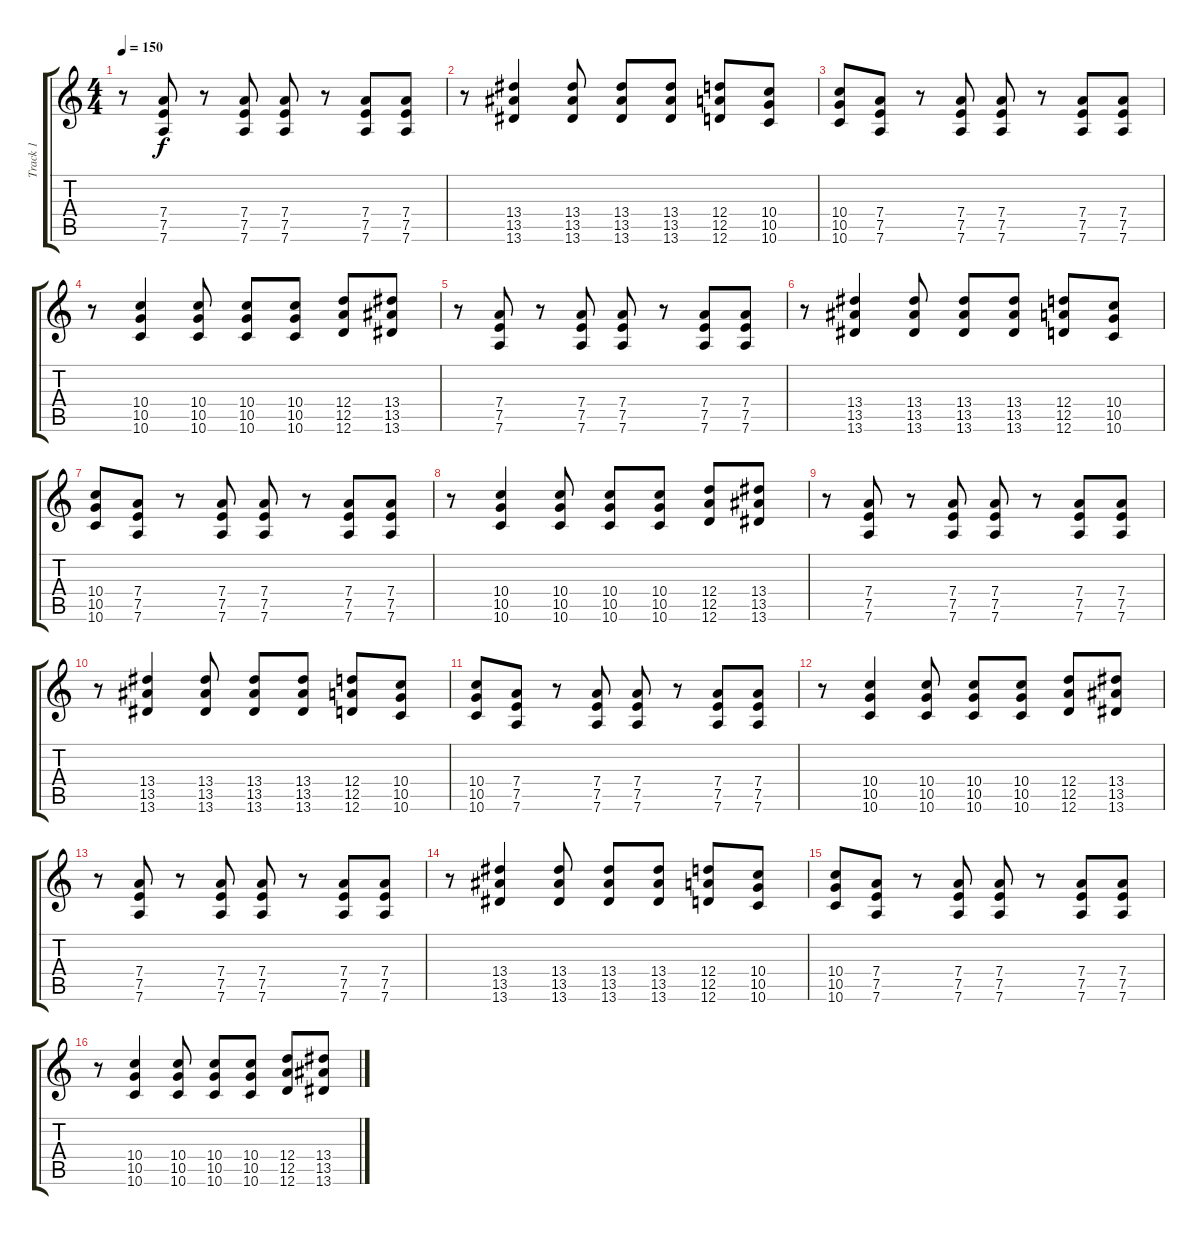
\track ("Track 1" "Track 1") {instrument overdrivenguitar}
\staff {score tabs}
\tuning (E4 B3 G3 D3 A2 D2) {hide}
\ts (4 4)
\tempo 150
\clef g2
\ks c
r.8{dy f} (7.4 7.5 7.6).8 r.8 (7.4 7.5 7.6).8 (7.4 7.5 7.6).8 r.8 (7.4 7.5 7.6).8 (7.4 7.5 7.6).8 |
r.8 (13.4 13.5 13.6).4 (13.4 13.5 13.6).8 (13.4 13.5 13.6).8 (13.4 13.5 13.6).8 (12.4 12.5 12.6).8 (10.4 10.5 10.6).8 |
(10.4 10.5 10.6).8 (7.4 7.5 7.6).8 r.8 (7.4 7.5 7.6).8 (7.4 7.5 7.6).8 r.8 (7.4 7.5 7.6).8 (7.4 7.5 7.6).8 |
r.8 (10.4 10.5 10.6).4 (10.4 10.5 10.6).8 (10.4 10.5 10.6).8 (10.4 10.5 10.6).8 (12.4 12.5 12.6).8 (13.4 13.5 13.6).8 |
r.8 (7.4 7.5 7.6).8 r.8 (7.4 7.5 7.6).8 (7.4 7.5 7.6).8 r.8 (7.4 7.5 7.6).8 (7.4 7.5 7.6).8 |
r.8 (13.4 13.5 13.6).4 (13.4 13.5 13.6).8 (13.4 13.5 13.6).8 (13.4 13.5 13.6).8 (12.4 12.5 12.6).8 (10.4 10.5 10.6).8 |
(10.4 10.5 10.6).8 (7.4 7.5 7.6).8 r.8 (7.4 7.5 7.6).8 (7.4 7.5 7.6).8 r.8 (7.4 7.5 7.6).8 (7.4 7.5 7.6).8 |
r.8 (10.4 10.5 10.6).4 (10.4 10.5 10.6).8 (10.4 10.5 10.6).8 (10.4 10.5 10.6).8 (12.4 12.5 12.6).8 (13.4 13.5 13.6).8 |
r.8 (7.4 7.5 7.6).8 r.8 (7.4 7.5 7.6).8 (7.4 7.5 7.6).8 r.8 (7.4 7.5 7.6).8 (7.4 7.5 7.6).8 |
r.8 (13.4 13.5 13.6).4 (13.4 13.5 13.6).8 (13.4 13.5 13.6).8 (13.4 13.5 13.6).8 (12.4 12.5 12.6).8 (10.4 10.5 10.6).8 |
(10.4 10.5 10.6).8 (7.4 7.5 7.6).8 r.8 (7.4 7.5 7.6).8 (7.4 7.5 7.6).8 r.8 (7.4 7.5 7.6).8 (7.4 7.5 7.6).8 |
r.8 (10.4 10.5 10.6).4 (10.4 10.5 10.6).8 (10.4 10.5 10.6).8 (10.4 10.5 10.6).8 (12.4 12.5 12.6).8 (13.4 13.5 13.6).8 |
r.8 (7.4 7.5 7.6).8 r.8 (7.4 7.5 7.6).8 (7.4 7.5 7.6).8 r.8 (7.4 7.5 7.6).8 (7.4 7.5 7.6).8 |
r.8 (13.4 13.5 13.6).4 (13.4 13.5 13.6).8 (13.4 13.5 13.6).8 (13.4 13.5 13.6).8 (12.4 12.5 12.6).8 (10.4 10.5 10.6).8 |
(10.4 10.5 10.6).8 (7.4 7.5 7.6).8 r.8 (7.4 7.5 7.6).8 (7.4 7.5 7.6).8 r.8 (7.4 7.5 7.6).8 (7.4 7.5 7.6).8 |
r.8 (10.4 10.5 10.6).4 (10.4 10.5 10.6).8 (10.4 10.5 10.6).8 (10.4 10.5 10.6).8 (12.4 12.5 12.6).8 (13.4 13.5 13.6).8
